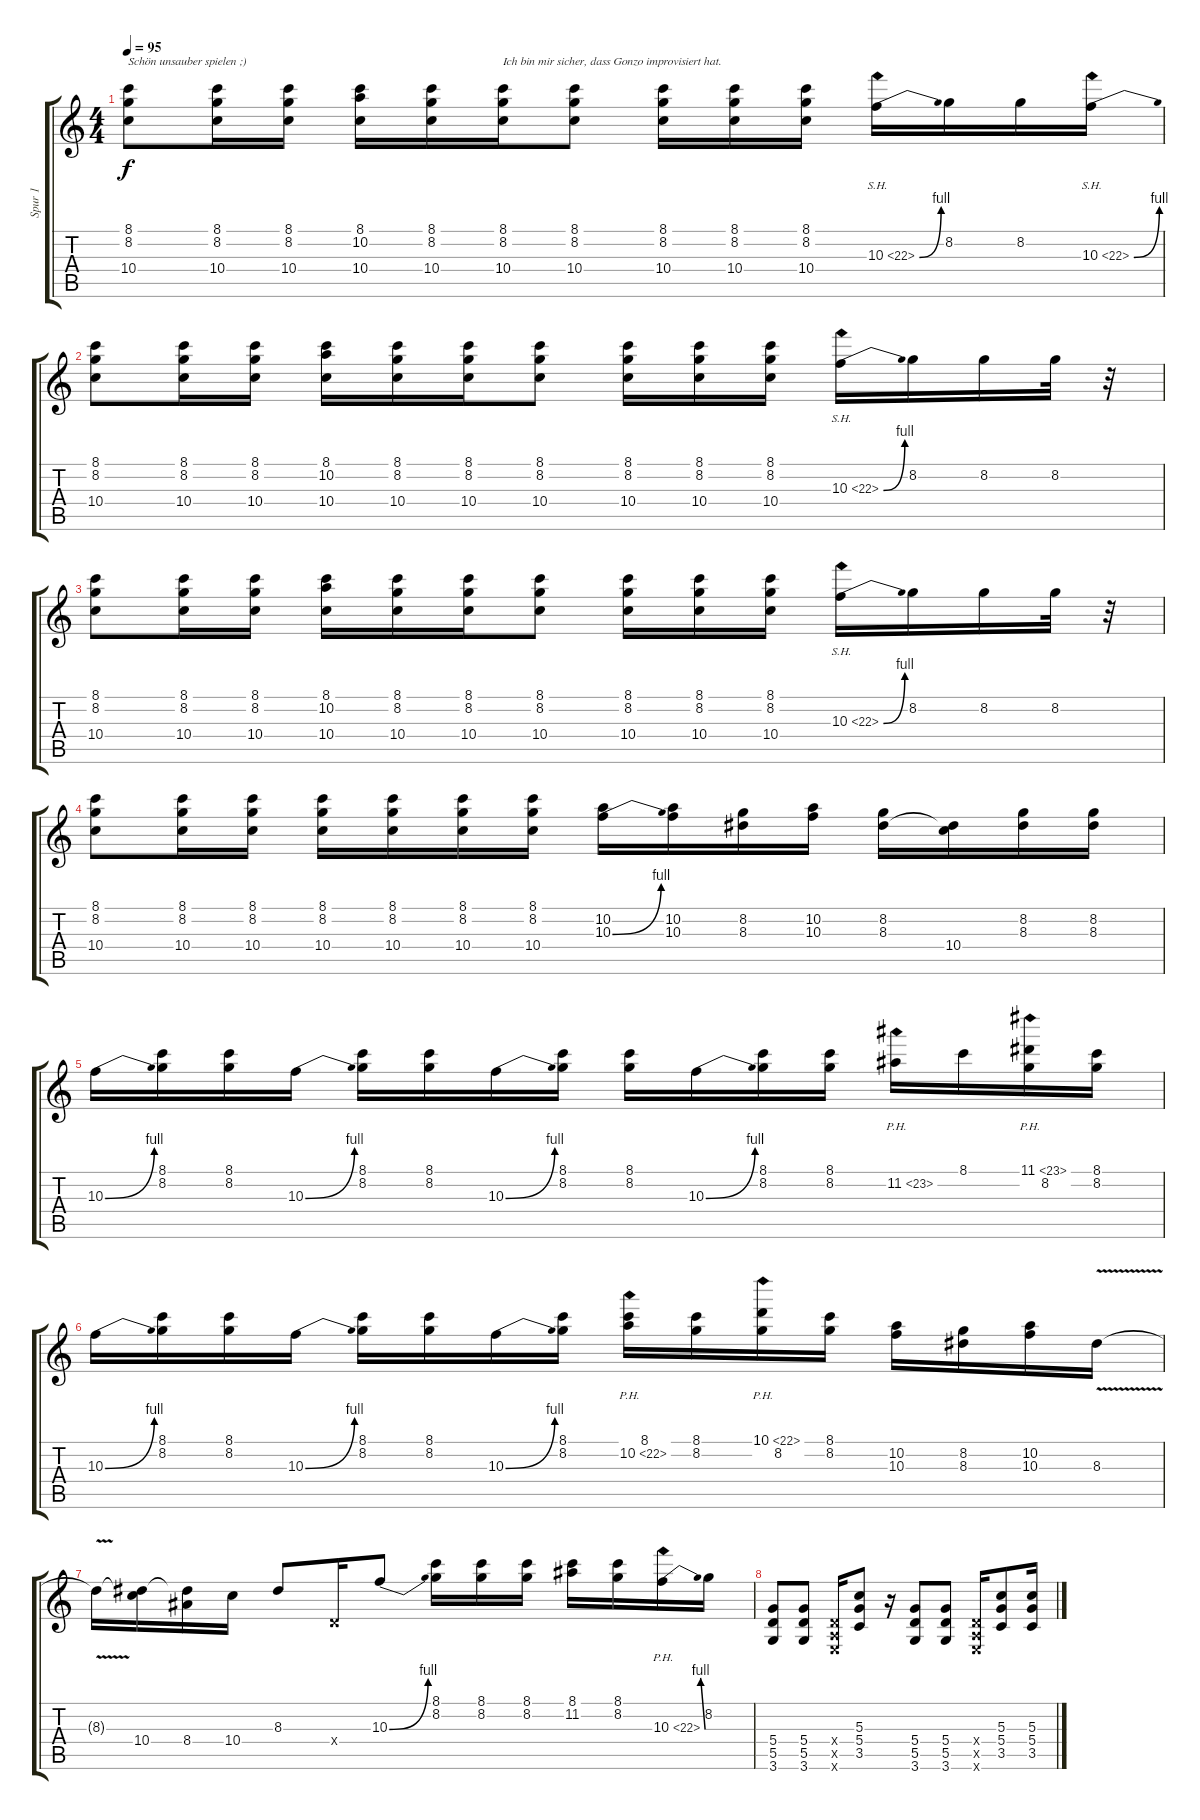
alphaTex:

\track ("Spur 1" "Spur 1") {instrument distortionguitar}
\staff {score tabs}
\tuning (E4 B3 G3 D3 A2 E2) {hide}
\ts (4 4)
\tempo 95
\clef g2
\ks c
(8.1 8.2 10.4).8{txt "Schön unsauber spielen ;)" dy f} (8.1 8.2 10.4).16 (8.1 8.2 10.4).16 (8.1 10.2 10.4).16 (8.1 8.2 10.4).16 (8.1 8.2 10.4).16{txt "Ich bin mir sicher, dass Gonzo improvisiert hat."} (8.1 8.2 10.4).8 (8.1 8.2 10.4).16 (8.1 8.2 10.4).16 (8.1 8.2 10.4).16 10.3{be (bend 0 0 60 4) sh 12}.16 8.2.16 8.2.16 10.3{be (bend 0 0 60 4) sh 12}.16 |
(8.1 8.2 10.4).8 (8.1 8.2 10.4).16 (8.1 8.2 10.4).16 (8.1 10.2 10.4).16 (8.1 8.2 10.4).16 (8.1 8.2 10.4).16 (8.1 8.2 10.4).8 (8.1 8.2 10.4).16 (8.1 8.2 10.4).16 (8.1 8.2 10.4).16 10.3{be (bend 0 0 60 4) sh 12}.16 8.2.16 8.2.16 8.2.32 r.32 |
(8.1 8.2 10.4).8 (8.1 8.2 10.4).16 (8.1 8.2 10.4).16 (8.1 10.2 10.4).16 (8.1 8.2 10.4).16 (8.1 8.2 10.4).16 (8.1 8.2 10.4).8 (8.1 8.2 10.4).16 (8.1 8.2 10.4).16 (8.1 8.2 10.4).16 10.3{be (bend 0 0 60 4) sh 12}.16 8.2.16 8.2.16 8.2.32 r.32 |
(8.1 8.2 10.4).8 (8.1 8.2 10.4).16 (8.1 8.2 10.4).16 (8.1 8.2 10.4).16 (8.1 8.2 10.4).16 (8.1 8.2 10.4).16 (8.1 8.2 10.4).16 (10.2 10.3{be (bend 0 0 60 4)}).16 (10.2 10.3).16 (8.2 8.3).16 (10.2 10.3).16 (8.2 8.3).16 (8.3{t} 10.4).16 (8.2 8.3).16 (8.2 8.3).16 |
10.3{be (bend 0 0 60 4)}.16 (8.1 8.2).16 (8.1 8.2).16 10.3{be (bend 0 0 60 4)}.16 (8.1 8.2).16 (8.1 8.2).16 10.3{be (bend 0 0 60 4)}.16 (8.1 8.2).16 (8.1 8.2).16 10.3{be (bend 0 0 60 4)}.16 (8.1 8.2).16 (8.1 8.2).16 11.2{ph 12}.16 8.1.16 (11.1{ph 12} 8.2).16 (8.1 8.2).16 |
10.3{be (bend 0 0 60 4)}.16 (8.1 8.2).16 (8.1 8.2).16 10.3{be (bend 0 0 60 4)}.16 (8.1 8.2).16 (8.1 8.2).16 10.3{be (bend 0 0 60 4)}.16 (8.1 8.2).16 (8.1 10.2{ph 12}).16 (8.1 8.2).16 (10.1{ph 12} 8.2).16 (8.1 8.2).16 (10.2 10.3).16 (8.2 8.3).16 (10.2 10.3).16 8.3{v}.16 |
8.3{t}.16 (8.3{t} 10.4).16 (8.3{t} 8.4).16 10.4.16 8.3.8 0.4{x}.16 10.3{be (bend 0 0 60 4)}.8 (8.1 8.2).16 (8.1 8.2).16 (8.1 8.2).16 (8.1 11.2).16 (8.1 8.2).16 10.3{be (bend 0 0 60 4) ph 12}.16 8.2.16 |
(5.4 5.5 3.6).8 (5.4 5.5 3.6).8 (0.4{x} 0.5{x} 0.6{x}).16 (5.3 5.4 3.5).8 r.16 (5.4 5.5 3.6).8 (5.4 5.5 3.6).8 (0.4{x} 0.5{x} 0.6{x}).16 (5.3 5.4 3.5).8 (5.3 5.4 3.5).16
